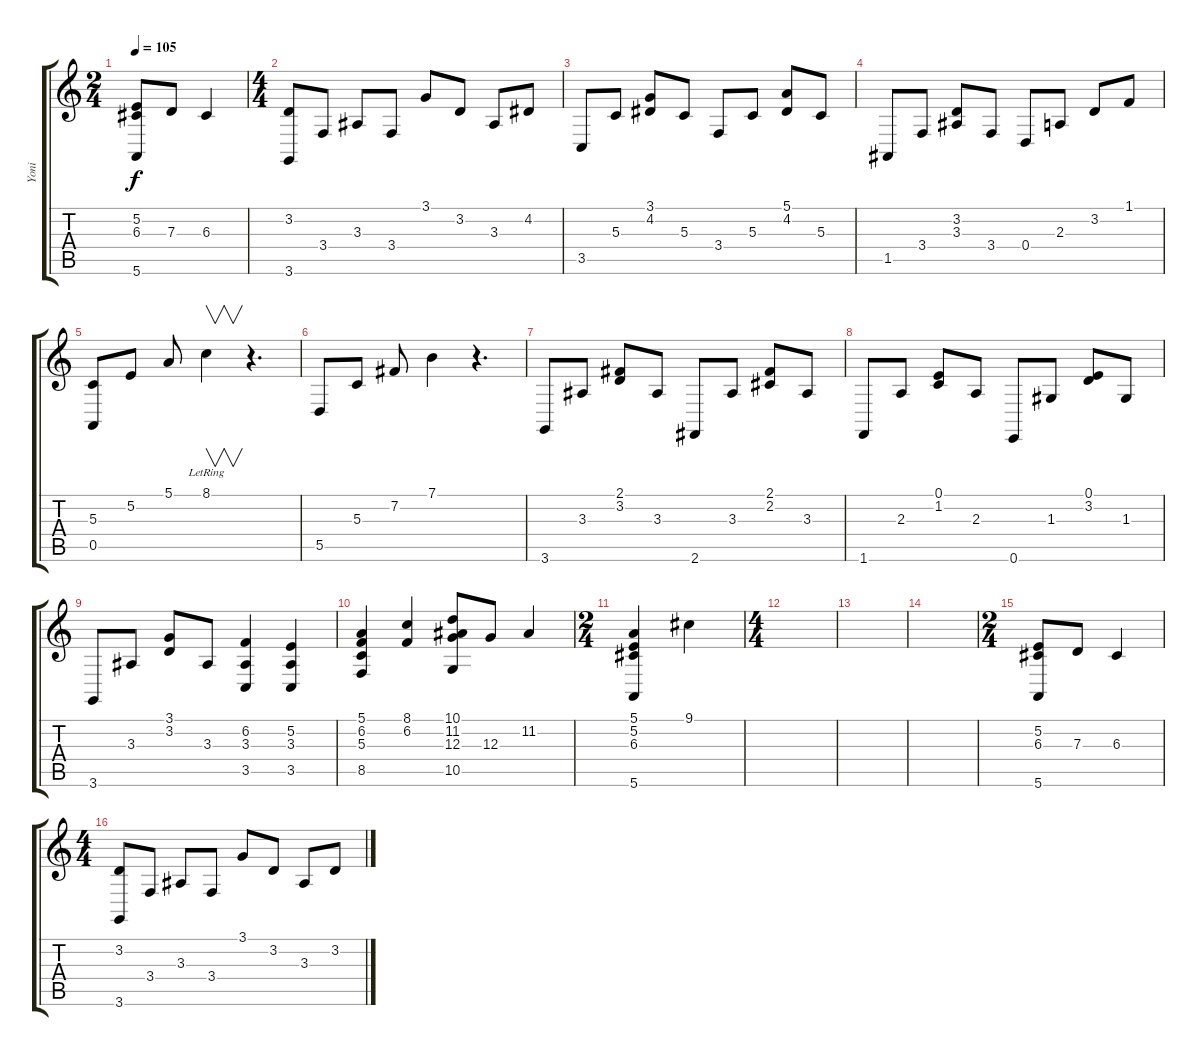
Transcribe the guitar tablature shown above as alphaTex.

\track ("Yoni" "Yoni") {instrument acousticgrandpiano}
\staff {score tabs}
\tuning (E4 B3 G3 D3 A2 E2) {hide}
\ts (2 4)
\tempo 105
\clef g2
\ks c
(5.2 6.3 5.6).8{dy f} 7.3.8 6.3.4 |
\ts (4 4)
(3.2 3.6).8 3.4.8 3.3.8 3.4.8 3.1.8 3.2.8 3.3.8 4.2.8 |
3.5.8 5.3.8 (3.1 4.2).8 5.3.8 3.4.8 5.3.8 (5.1 4.2).8 5.3.8 |
1.5.8 3.4.8 (3.2 3.3).8 3.4.8 0.4.8 2.3.8 3.2.8 1.1.8 |
(5.3 0.5).8 5.2.8 5.1.8 8.1{lr}.4{v} r.4{d} |
5.5.8 5.3.8 7.2.8 7.1.4 r.4{d} |
3.6.8 3.3.8 (2.1 3.2).8 3.3.8 2.6.8 3.3.8 (2.1 2.2).8 3.3.8 |
1.6.8 2.3.8 (0.1 1.2).8 2.3.8 0.6.8 1.3.8 (0.1 3.2).8 1.3.8 |
3.6.8 3.3.8 (3.1 3.2).8 3.3.8 (6.2 3.3 3.5).4 (5.2 3.3 3.5).4 |
(5.1 6.2 5.3 8.5).4 (8.1 6.2).4 (10.1 11.2 12.3 10.5).8 12.3.8 11.2.4 |
\ts (2 4)
(5.1 5.2 6.3 5.6).4 9.1.4 |
\ts (4 4)
|
|
|
\ts (2 4)
(5.2 6.3 5.6).8 7.3.8 6.3.4 |
\ts (4 4)
(3.2 3.6).8 3.4.8 3.3.8 3.4.8 3.1.8 3.2.8 3.3.8 3.2.8
